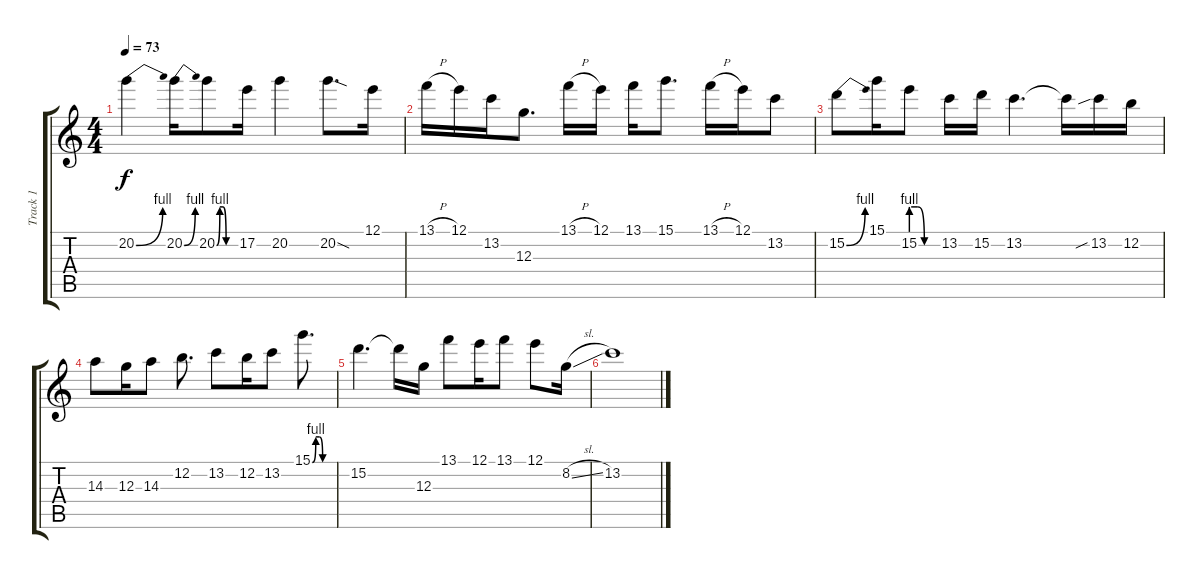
\track ("Track 1" "Track 1") {instrument electricguitarjazz}
\staff {score tabs}
\tuning (E4 B3 G3 D3 A2 E2) {hide}
\ts (4 4)
\tempo 73
\clef g2
\ks c
20.2{be (bend 0 0 60 4)}.4{dy f} 20.2{be (bend 0 0 60 4)}.16 20.2{be (custom 0 0 10 4 20 4 30 0 60 0)}.8 17.2.16 20.2.4 20.2{sod}.8{d} 12.1.16 |
13.1{h}.16 12.1.16 13.2.16 12.3.8{d} 13.1{h}.16 12.1.16 13.1.16 15.1.8{d} 13.1{h}.16 12.1.16 13.2.8 |
15.2{be (bend 0 0 60 4)}.8 15.1.16 15.2{be (custom 0 4 15 4 30 0 60 0)}.8 13.2.16 15.2.16 13.2.4{d} 13.2{t}.16 13.2{sib}.16 12.2.16 |
14.3.8 12.3.16 14.3.8 12.2.8{d} 13.2.8 12.2.16 13.2.8 15.1{be (custom 0 0 10 4 20 4 30 0 60 0)}.8{d} |
15.2.4{d} 15.2{t}.16 12.3.16 13.1.8 12.1.16 13.1.8 12.1.8 8.2{sl}.16 |
13.2.1
